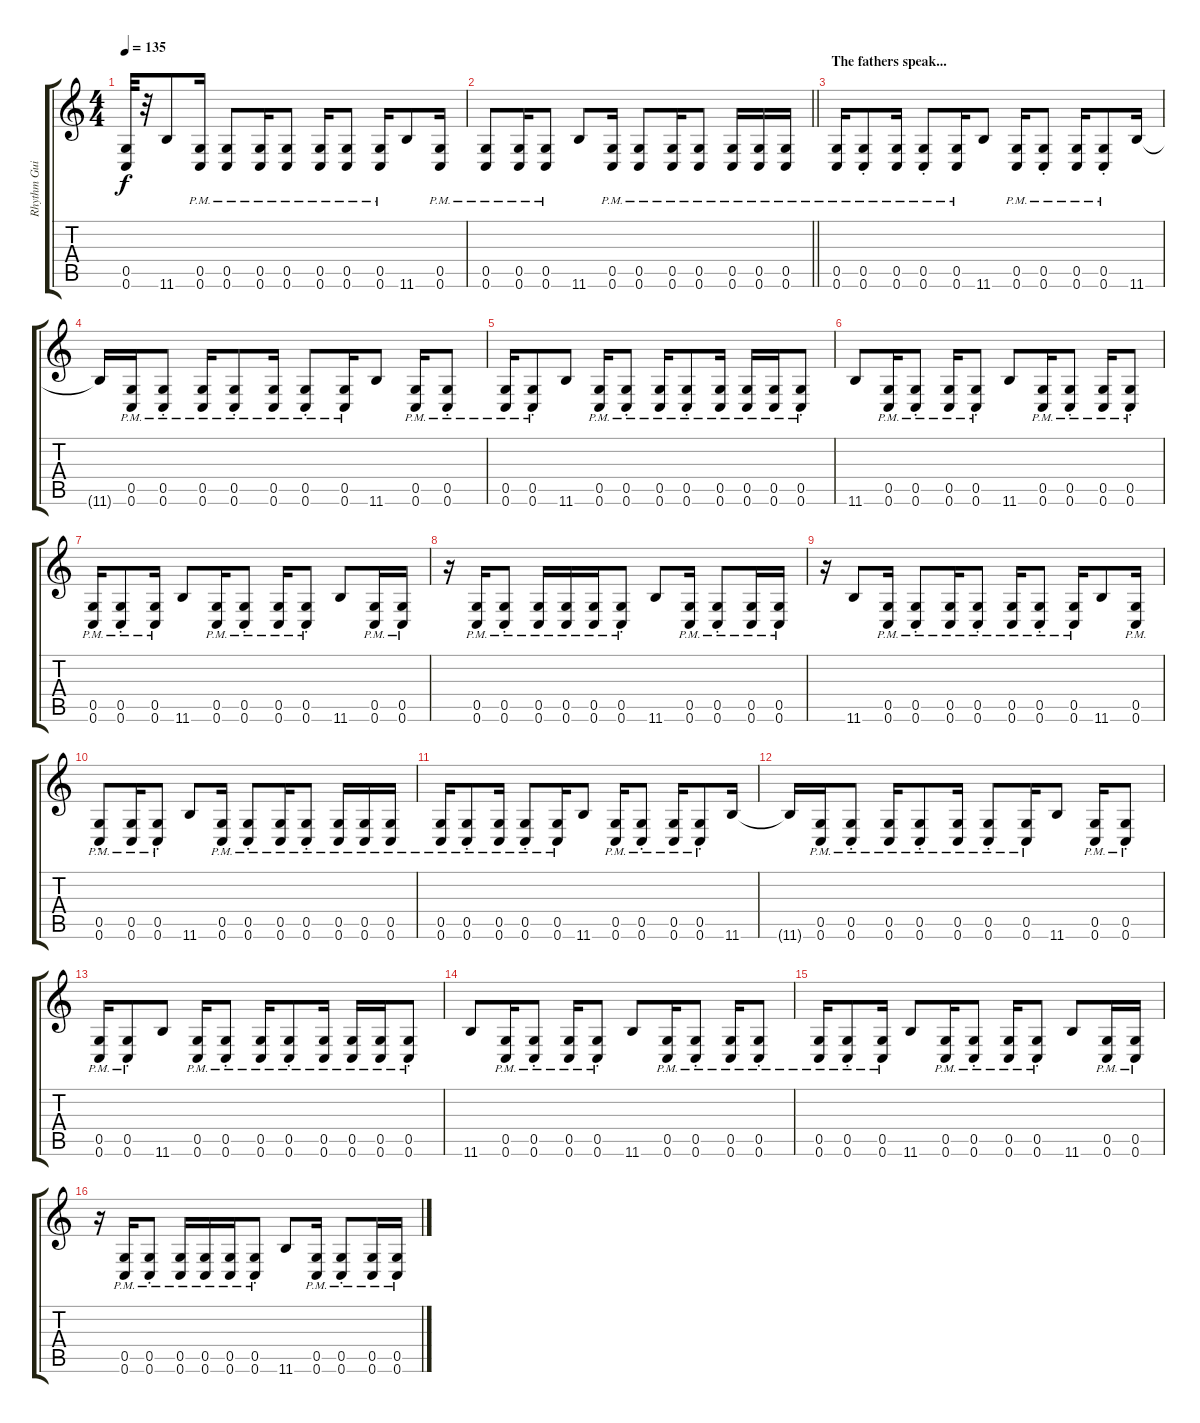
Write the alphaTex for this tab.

\track ("Rhythm Guitar L" "Rhythm Gui") {instrument distortionguitar}
\staff {score tabs}
\tuning (D4 A3 F3 C3 G2 C2) {hide}
\ts (4 4)
\tempo 135
\clef g2
\ks c
(0.5{t} 0.6{t}).32{dy f} r.32 11.6.8 (0.5{pm} 0.6{pm}).16 (0.5{pm} 0.6{pm}).8 (0.5{pm} 0.6{pm}).16 (0.5{pm} 0.6{pm}).8 (0.5{pm} 0.6{pm}).16 (0.5{pm} 0.6{pm}).8 (0.5{pm} 0.6{pm}).16 11.6.8 (0.5{pm} 0.6{pm}).16 |
\barLineRight lightlight
(0.5{pm} 0.6{pm}).8 (0.5{pm} 0.6{pm}).16 (0.5{pm} 0.6{pm}).8 11.6.8 (0.5{pm} 0.6{pm}).16 (0.5{pm} 0.6{pm}).8 (0.5{pm} 0.6{pm}).16 (0.5{pm} 0.6{pm}).8 (0.5{pm} 0.6{pm}).16 (0.5{pm} 0.6{pm}).16 (0.5{pm} 0.6{pm}).16 |
\section ("" "The fathers speak...")
(0.5{pm} 0.6{pm}).16 (0.5{pm st} 0.6{pm st}).8 (0.5{pm} 0.6{pm}).16 (0.5{pm st} 0.6{pm st}).8 (0.5{pm} 0.6{pm}).16 11.6.8 (0.5{pm} 0.6{pm}).16 (0.5{pm st} 0.6{pm st}).8 (0.5{pm} 0.6{pm}).16 (0.5{pm st} 0.6{pm st}).8 11.6.16 |
11.6{t}.16 (0.5{pm} 0.6{pm}).16 (0.5{pm st} 0.6{pm st}).8 (0.5{pm} 0.6{pm}).16 (0.5{pm st} 0.6{pm st}).8 (0.5{pm} 0.6{pm}).16 (0.5{pm st} 0.6{pm st}).8 (0.5{pm} 0.6{pm}).16 11.6.8 (0.5{pm} 0.6{pm}).16 (0.5{pm st} 0.6{pm st}).8 |
(0.5{pm} 0.6{pm}).16 (0.5{pm st} 0.6{pm st}).8 11.6.8 (0.5{pm} 0.6{pm}).16 (0.5{pm st} 0.6{pm st}).8 (0.5{pm} 0.6{pm}).16 (0.5{pm st} 0.6{pm st}).8 (0.5{pm} 0.6{pm}).16 (0.5{pm} 0.6{pm}).16 (0.5{pm} 0.6{pm}).16 (0.5{pm st} 0.6{pm st}).8 |
11.6.8 (0.5{pm} 0.6{pm}).16 (0.5{pm st} 0.6{pm st}).8 (0.5{pm} 0.6{pm}).16 (0.5{pm st} 0.6{pm st}).8 11.6.8 (0.5{pm} 0.6{pm}).16 (0.5{pm st} 0.6{pm st}).8 (0.5{pm} 0.6{pm}).16 (0.5{pm st} 0.6{pm st}).8 |
(0.5{pm} 0.6{pm}).16 (0.5{pm st} 0.6{pm st}).8 (0.5{pm} 0.6{pm}).16 11.6.8 (0.5{pm} 0.6{pm}).16 (0.5{pm st} 0.6{pm st}).8 (0.5{pm} 0.6{pm}).16 (0.5{pm st} 0.6{pm st}).8 11.6.8 (0.5{pm} 0.6{pm}).16 (0.5{pm} 0.6{pm}).16 |
r.16 (0.5{pm} 0.6{pm}).16 (0.5{pm st} 0.6{pm st}).8 (0.5{pm} 0.6{pm}).16 (0.5{pm} 0.6{pm}).16 (0.5{pm} 0.6{pm}).16 (0.5{pm st} 0.6{pm st}).8 11.6.8 (0.5{pm} 0.6{pm}).16 (0.5{pm st} 0.6{pm st}).8 (0.5{pm} 0.6{pm}).16 (0.5{pm} 0.6{pm}).16 |
r.16 11.6.8 (0.5{pm} 0.6{pm}).16 (0.5{pm st} 0.6{pm st}).8 (0.5{pm} 0.6{pm}).16 (0.5{pm st} 0.6{pm st}).8 (0.5{pm} 0.6{pm}).16 (0.5{pm st} 0.6{pm st}).8 (0.5{pm} 0.6{pm}).16 11.6.8 (0.5{pm} 0.6{pm}).16 |
(0.5{pm st} 0.6{pm st}).8 (0.5{pm} 0.6{pm}).16 (0.5{pm st} 0.6{pm st}).8 11.6.8 (0.5{pm} 0.6{pm}).16 (0.5{pm st} 0.6{pm st}).8 (0.5{pm} 0.6{pm}).16 (0.5{pm st} 0.6{pm st}).8 (0.5{pm} 0.6{pm}).16 (0.5{pm} 0.6{pm}).16 (0.5{pm} 0.6{pm}).16 |
(0.5{pm} 0.6{pm}).16 (0.5{pm st} 0.6{pm st}).8 (0.5{pm} 0.6{pm}).16 (0.5{pm st} 0.6{pm st}).8 (0.5{pm} 0.6{pm}).16 11.6.8 (0.5{pm} 0.6{pm}).16 (0.5{pm st} 0.6{pm st}).8 (0.5{pm} 0.6{pm}).16 (0.5{pm st} 0.6{pm st}).8 11.6.16 |
11.6{t}.16 (0.5{pm} 0.6{pm}).16 (0.5{pm st} 0.6{pm st}).8 (0.5{pm} 0.6{pm}).16 (0.5{pm st} 0.6{pm st}).8 (0.5{pm} 0.6{pm}).16 (0.5{pm st} 0.6{pm st}).8 (0.5{pm} 0.6{pm}).16 11.6.8 (0.5{pm} 0.6{pm}).16 (0.5{pm st} 0.6{pm st}).8 |
(0.5{pm} 0.6{pm}).16 (0.5{pm st} 0.6{pm st}).8 11.6.8 (0.5{pm} 0.6{pm}).16 (0.5{pm st} 0.6{pm st}).8 (0.5{pm} 0.6{pm}).16 (0.5{pm st} 0.6{pm st}).8 (0.5{pm} 0.6{pm}).16 (0.5{pm} 0.6{pm}).16 (0.5{pm} 0.6{pm}).16 (0.5{pm st} 0.6{pm st}).8 |
11.6.8 (0.5{pm} 0.6{pm}).16 (0.5{pm st} 0.6{pm st}).8 (0.5{pm} 0.6{pm}).16 (0.5{pm st} 0.6{pm st}).8 11.6.8 (0.5{pm} 0.6{pm}).16 (0.5{pm st} 0.6{pm st}).8 (0.5{pm} 0.6{pm}).16 (0.5{pm st} 0.6{pm st}).8 |
(0.5{pm} 0.6{pm}).16 (0.5{pm st} 0.6{pm st}).8 (0.5{pm} 0.6{pm}).16 11.6.8 (0.5{pm} 0.6{pm}).16 (0.5{pm st} 0.6{pm st}).8 (0.5{pm} 0.6{pm}).16 (0.5{pm st} 0.6{pm st}).8 11.6.8 (0.5{pm} 0.6{pm}).16 (0.5{pm} 0.6{pm}).16 |
r.16 (0.5{pm} 0.6{pm}).16 (0.5{pm st} 0.6{pm st}).8 (0.5{pm} 0.6{pm}).16 (0.5{pm} 0.6{pm}).16 (0.5{pm} 0.6{pm}).16 (0.5{pm st} 0.6{pm st}).8 11.6.8 (0.5{pm} 0.6{pm}).16 (0.5{pm st} 0.6{pm st}).8 (0.5{pm} 0.6{pm}).16 (0.5{pm} 0.6{pm}).16
